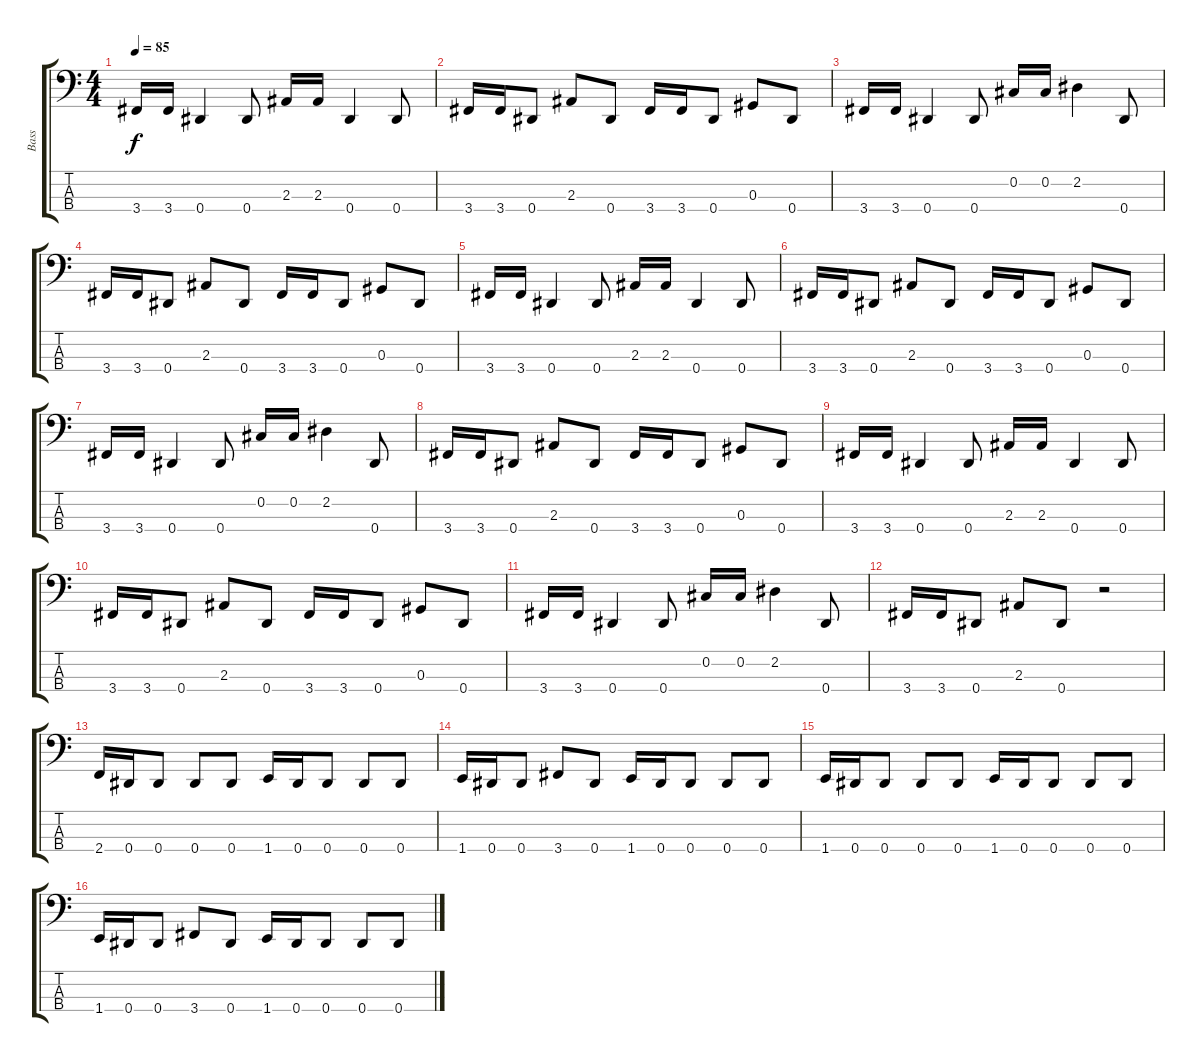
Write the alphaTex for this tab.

\track ("Bass" "Bass") {instrument electricbassfinger}
\staff {score tabs}
\tuning (Gb2 Db2 Ab1 Eb1) {hide}
\ts (4 4)
\tempo 85
\clef f4
\ks c
3.4.16{dy f instrument electricbassfinger} 3.4.16 0.4.4 0.4.8 2.3.16 2.3.16 0.4.4 0.4.8 |
3.4.16 3.4.16 0.4.8 2.3.8 0.4.8 3.4.16 3.4.16 0.4.8 0.3.8 0.4.8 |
3.4.16 3.4.16 0.4.4 0.4.8 0.2.16 0.2.16 2.2.4 0.4.8 |
3.4.16 3.4.16 0.4.8 2.3.8 0.4.8 3.4.16 3.4.16 0.4.8 0.3.8 0.4.8 |
3.4.16 3.4.16 0.4.4 0.4.8 2.3.16 2.3.16 0.4.4 0.4.8 |
3.4.16 3.4.16 0.4.8 2.3.8 0.4.8 3.4.16 3.4.16 0.4.8 0.3.8 0.4.8 |
3.4.16 3.4.16 0.4.4 0.4.8 0.2.16 0.2.16 2.2.4 0.4.8 |
3.4.16 3.4.16 0.4.8 2.3.8 0.4.8 3.4.16 3.4.16 0.4.8 0.3.8 0.4.8 |
3.4.16 3.4.16 0.4.4 0.4.8 2.3.16 2.3.16 0.4.4 0.4.8 |
3.4.16 3.4.16 0.4.8 2.3.8 0.4.8 3.4.16 3.4.16 0.4.8 0.3.8 0.4.8 |
3.4.16 3.4.16 0.4.4 0.4.8 0.2.16 0.2.16 2.2.4 0.4.8 |
3.4.16 3.4.16 0.4.8 2.3.8 0.4.8 r.2 |
2.4.16 0.4.16 0.4.8 0.4.8 0.4.8 1.4.16 0.4.16 0.4.8 0.4.8 0.4.8 |
1.4.16 0.4.16 0.4.8 3.4.8 0.4.8 1.4.16 0.4.16 0.4.8 0.4.8 0.4.8 |
1.4.16 0.4.16 0.4.8 0.4.8 0.4.8 1.4.16 0.4.16 0.4.8 0.4.8 0.4.8 |
1.4.16 0.4.16 0.4.8 3.4.8 0.4.8 1.4.16 0.4.16 0.4.8 0.4.8 0.4.8
